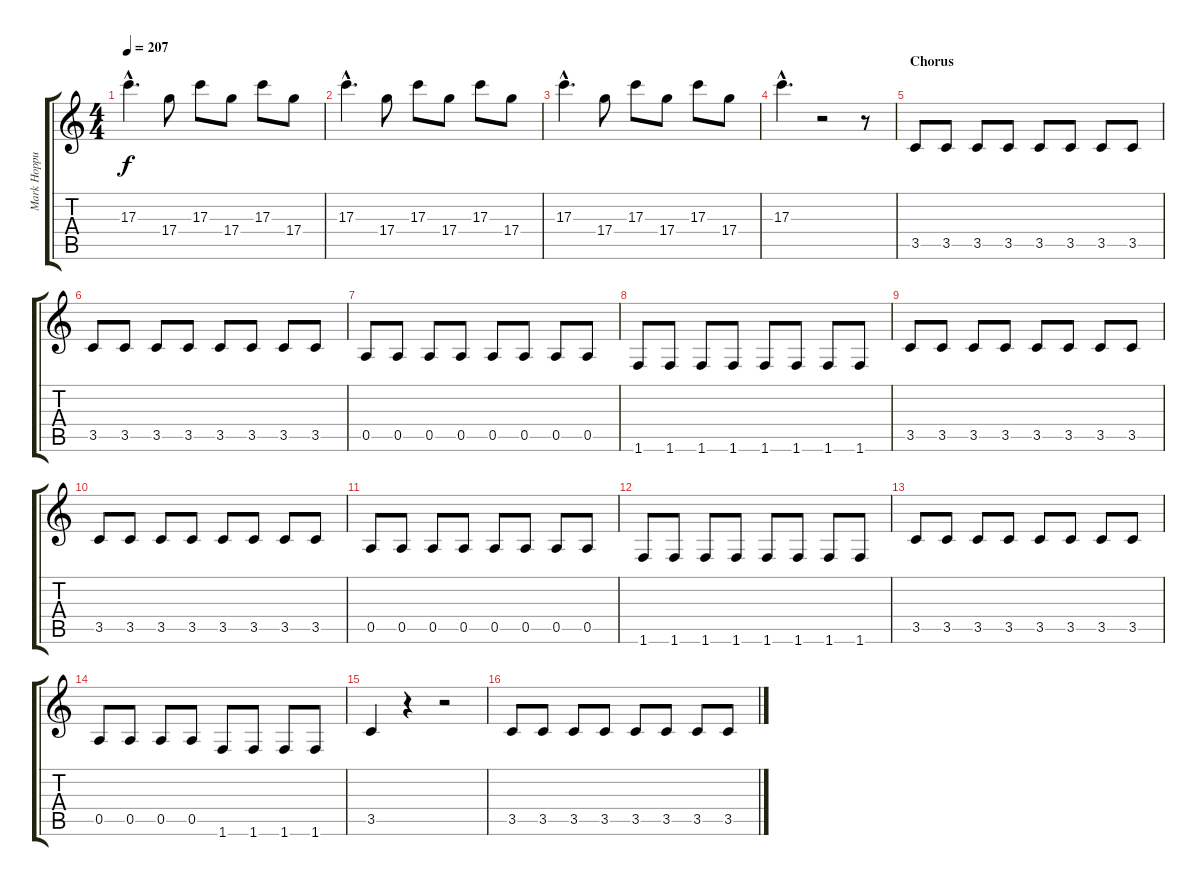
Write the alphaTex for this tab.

\track ("Mark Hoppus" "Mark Hoppu") {instrument electricbasspick}
\staff {score tabs}
\tuning (E4 B3 G3 D3 A2 E2) {hide}
\ts (4 4)
\tempo 207
\clef g2
\ks c
17.3{hac}.4{d dy f} 17.4.8 17.3.8 17.4.8 17.3.8 17.4.8 |
17.3{hac}.4{d} 17.4.8 17.3.8 17.4.8 17.3.8 17.4.8 |
17.3{hac}.4{d} 17.4.8 17.3.8 17.4.8 17.3.8 17.4.8 |
17.3{hac}.4{d} r.2 r.8 |
\section ("" "Chorus")
3.5.8 3.5.8 3.5.8 3.5.8 3.5.8 3.5.8 3.5.8 3.5.8 |
3.5.8 3.5.8 3.5.8 3.5.8 3.5.8 3.5.8 3.5.8 3.5.8 |
0.5.8 0.5.8 0.5.8 0.5.8 0.5.8 0.5.8 0.5.8 0.5.8 |
1.6.8 1.6.8 1.6.8 1.6.8 1.6.8 1.6.8 1.6.8 1.6.8 |
3.5.8 3.5.8 3.5.8 3.5.8 3.5.8 3.5.8 3.5.8 3.5.8 |
3.5.8 3.5.8 3.5.8 3.5.8 3.5.8 3.5.8 3.5.8 3.5.8 |
0.5.8 0.5.8 0.5.8 0.5.8 0.5.8 0.5.8 0.5.8 0.5.8 |
1.6.8 1.6.8 1.6.8 1.6.8 1.6.8 1.6.8 1.6.8 1.6.8 |
3.5.8 3.5.8 3.5.8 3.5.8 3.5.8 3.5.8 3.5.8 3.5.8 |
0.5.8 0.5.8 0.5.8 0.5.8 1.6.8 1.6.8 1.6.8 1.6.8 |
3.5.4 r.4 r.2 |
3.5.8 3.5.8 3.5.8 3.5.8 3.5.8 3.5.8 3.5.8 3.5.8
